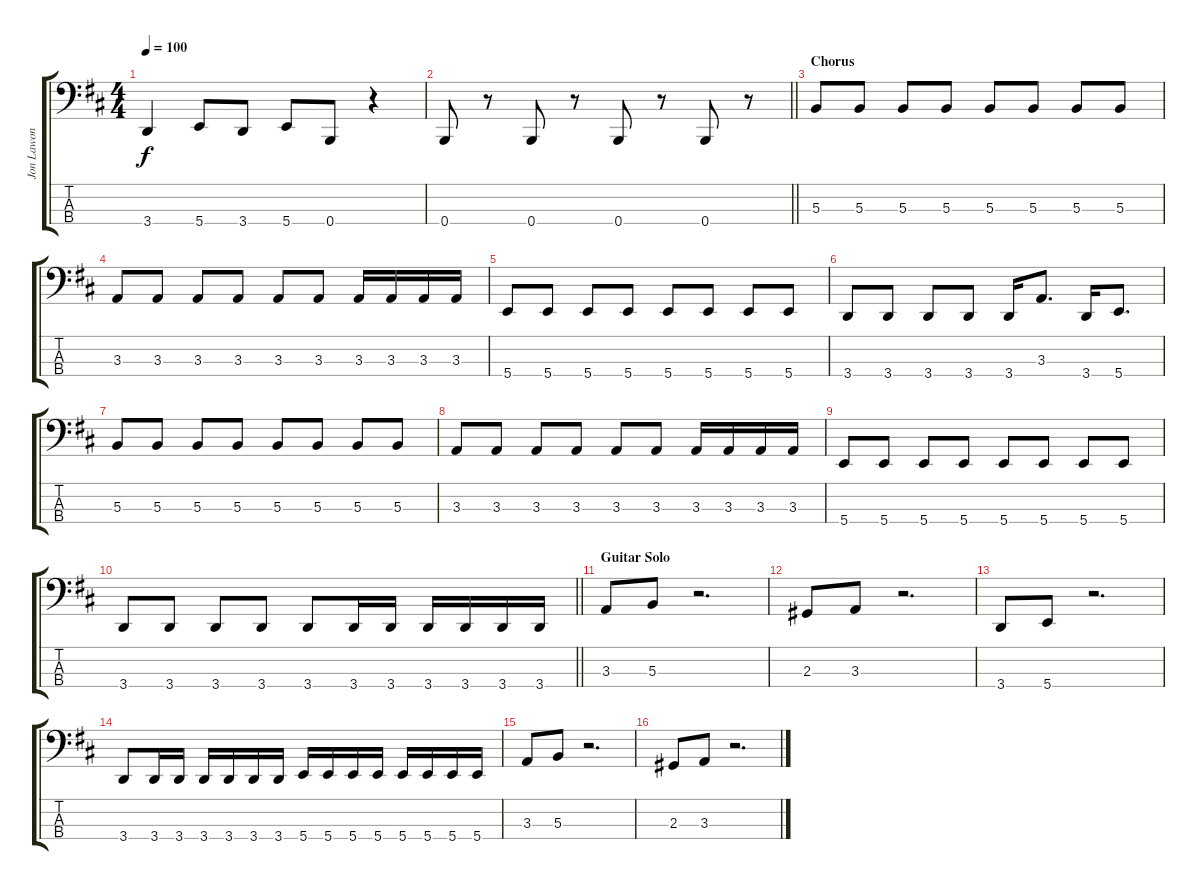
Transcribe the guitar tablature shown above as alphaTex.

\track ("Jon Lawon" "Jon Lawon") {instrument electricbassfinger}
\staff {score tabs}
\tuning (E2 B1 Gb1 B0) {hide}
\ts (4 4)
\tempo 100
\clef f4
\ks bminor
3.4.4{dy f} 5.4.8 3.4.8 5.4.8 0.4.8 r.4 |
\barLineRight lightlight
0.4.8 r.8 0.4.8 r.8 0.4.8 r.8 0.4.8 r.8 |
\section ("" "Chorus")
5.3.8 5.3.8 5.3.8 5.3.8 5.3.8 5.3.8 5.3.8 5.3.8 |
3.3.8 3.3.8 3.3.8 3.3.8 3.3.8 3.3.8 3.3.16 3.3.16 3.3.16 3.3.16 |
5.4.8 5.4.8 5.4.8 5.4.8 5.4.8 5.4.8 5.4.8 5.4.8 |
3.4.8 3.4.8 3.4.8 3.4.8 3.4.16 3.3.8{d} 3.4.16 5.4.8{d} |
5.3.8 5.3.8 5.3.8 5.3.8 5.3.8 5.3.8 5.3.8 5.3.8 |
3.3.8 3.3.8 3.3.8 3.3.8 3.3.8 3.3.8 3.3.16 3.3.16 3.3.16 3.3.16 |
5.4.8 5.4.8 5.4.8 5.4.8 5.4.8 5.4.8 5.4.8 5.4.8 |
\barLineRight lightlight
3.4.8 3.4.8 3.4.8 3.4.8 3.4.8 3.4.16 3.4.16 3.4.16 3.4.16 3.4.16 3.4.16 |
\section ("" "Guitar Solo")
3.3.8 5.3.8 r.2{d} |
2.3.8 3.3.8 r.2{d} |
3.4.8 5.4.8 r.2{d} |
3.4.8 3.4.16 3.4.16 3.4.16 3.4.16 3.4.16 3.4.16 5.4.16 5.4.16 5.4.16 5.4.16 5.4.16 5.4.16 5.4.16 5.4.16 |
3.3.8 5.3.8 r.2{d} |
2.3.8 3.3.8 r.2{d}
